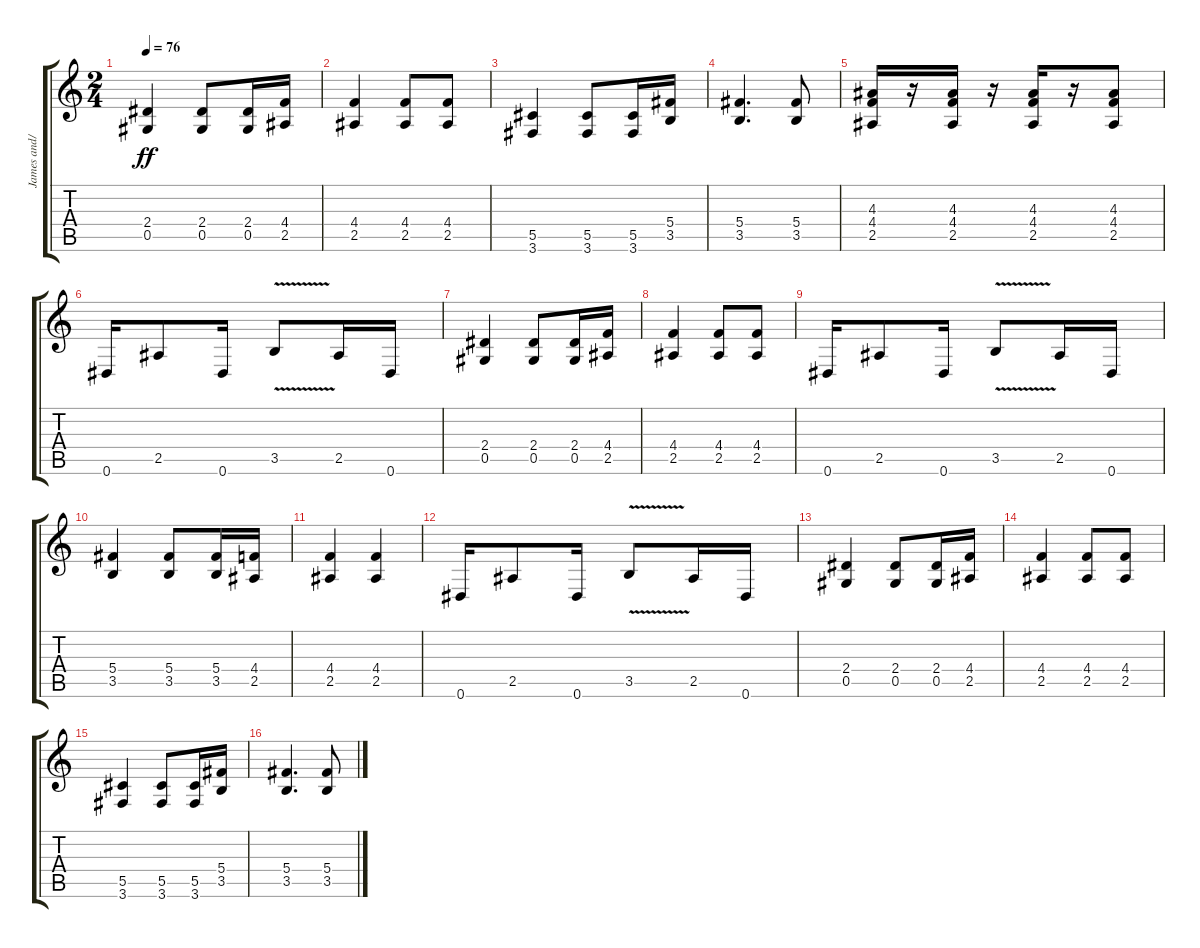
\track ("James and/or Kirk" "James and/") {instrument distortionguitar}
\staff {score tabs}
\tuning (Eb4 Bb3 Gb3 Db3 Ab2 Eb2) {hide}
\ts (2 4)
\tempo 76
\clef g2
\ks c
(2.4 0.5).4{dy ff} (2.4 0.5).8 (2.4 0.5).16 (4.4 2.5).16 |
(4.4 2.5).4 (4.4 2.5).8 (4.4 2.5).8 |
(5.5 3.6).4 (5.5 3.6).8 (5.5 3.6).16 (5.4 3.5).16 |
(5.4 3.5).4{d} (5.4 3.5).8 |
(4.3 4.4 2.5).16 r.16 (4.3 4.4 2.5).16 r.16 (4.3 4.4 2.5).16 r.16 (4.3 4.4 2.5).8 |
0.6.16 2.5.8 0.6.16 3.5{v}.8 2.5.16 0.6.16 |
(2.4 0.5).4 (2.4 0.5).8 (2.4 0.5).16 (4.4 2.5).16 |
(4.4 2.5).4 (4.4 2.5).8 (4.4 2.5).8 |
0.6.16 2.5.8 0.6.16 3.5{v}.8 2.5.16 0.6.16 |
(5.4 3.5).4 (5.4 3.5).8 (5.4 3.5).16 (4.4 2.5).16 |
(4.4 2.5).4 (4.4 2.5).4 |
0.6.16 2.5.8 0.6.16 3.5{v}.8 2.5.16 0.6.16 |
(2.4 0.5).4 (2.4 0.5).8 (2.4 0.5).16 (4.4 2.5).16 |
(4.4 2.5).4 (4.4 2.5).8 (4.4 2.5).8 |
(5.5 3.6).4 (5.5 3.6).8 (5.5 3.6).16 (5.4 3.5).16 |
(5.4 3.5).4{d} (5.4 3.5).8
